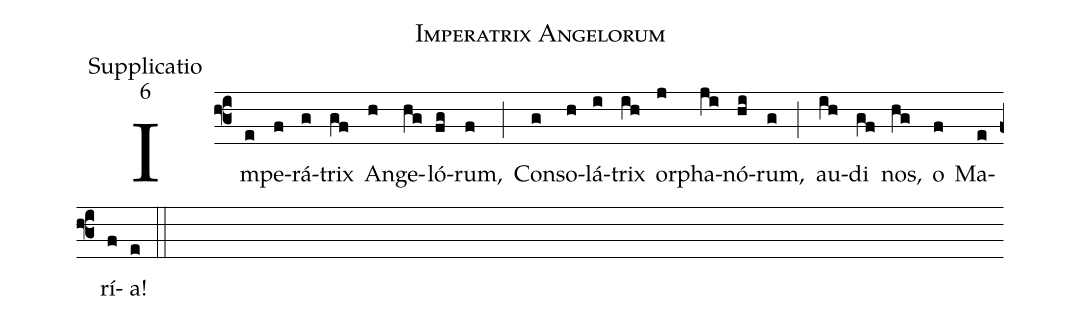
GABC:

name:Imperatrix Angelorum;
office-part:Supplicatio;
mode:6;
%%
(f3) Im(e)pe(f)rá(g)trix(gf) An(h)ge(hg)ló(fg)rum,(f) (;) Con(g)so(h)lá(i)trix(ih) or(j)pha(ji)nó(hi)rum,(g) (;) au(ih)di(gf) nos,(hg) o(f) Ma(e)rí(f)a!(e) (::)
